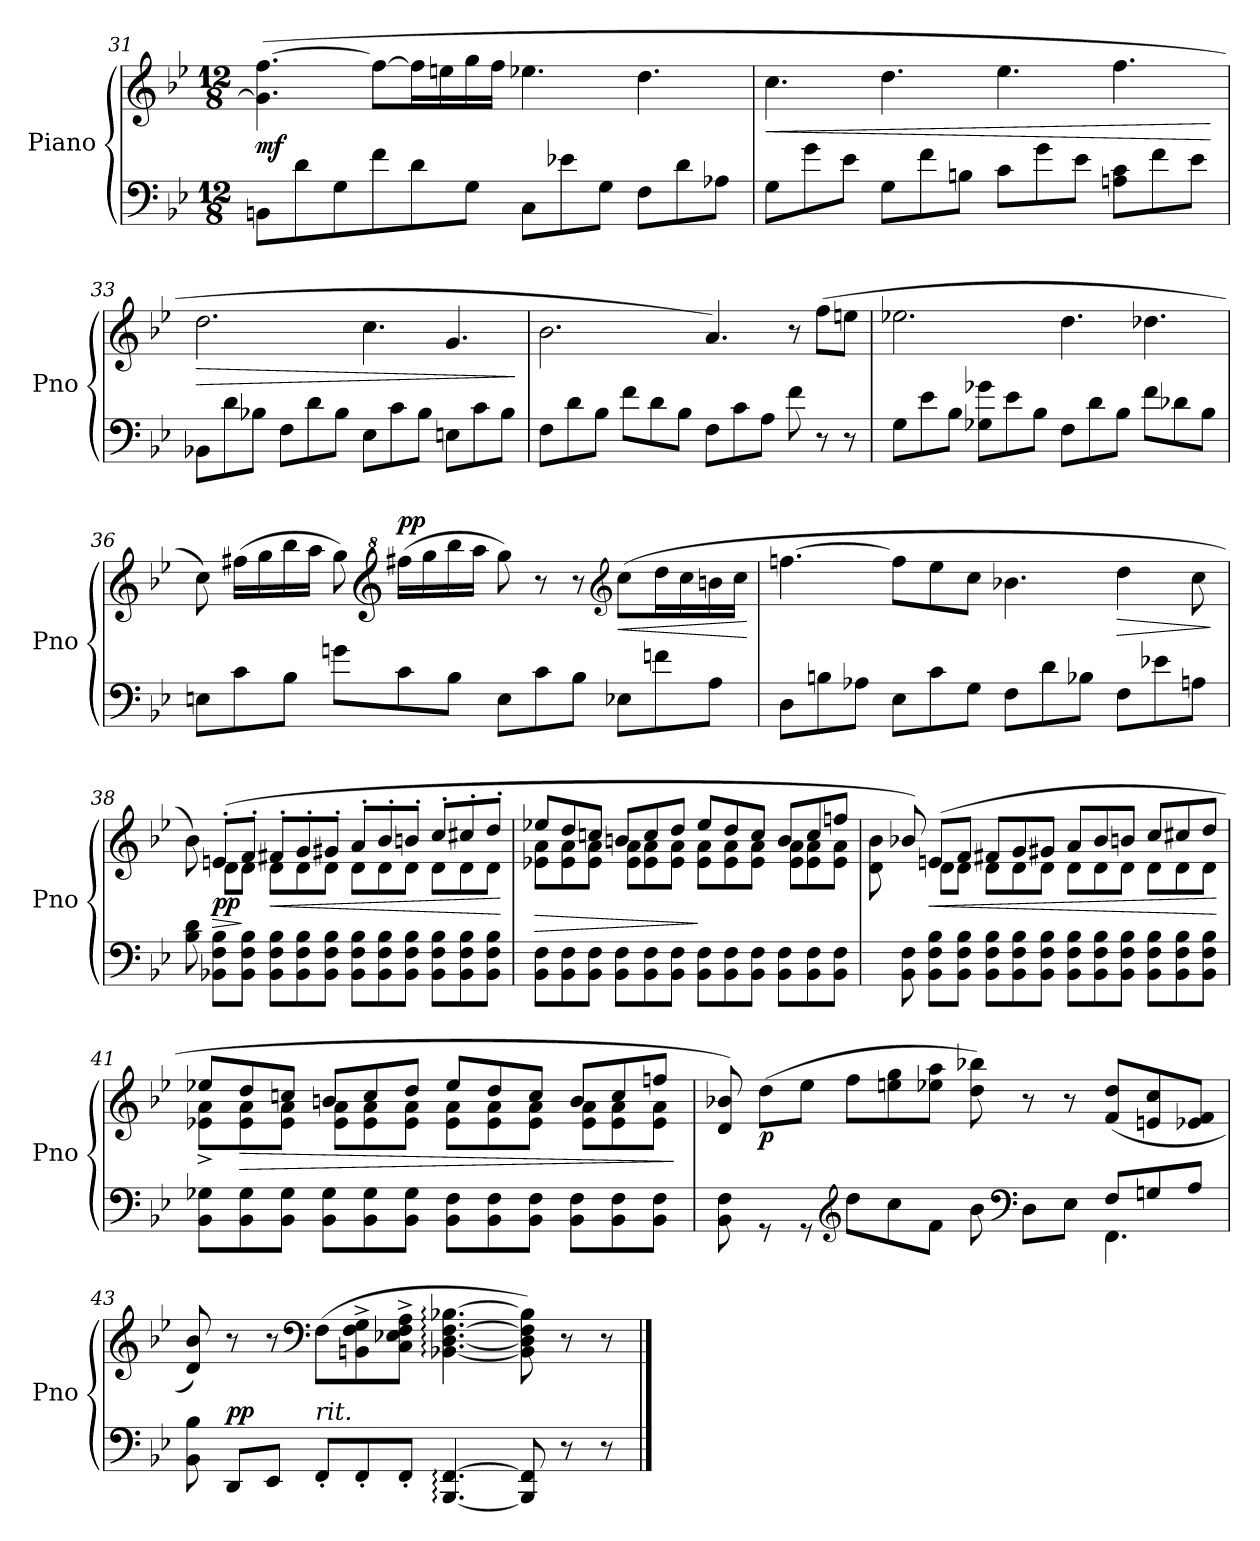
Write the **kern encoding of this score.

**kern	**kern	**dynam
*part1	*part1	*part1
*staff2	*staff1	*staff1/2
*I"Piano	*	*
*I'Pno	*	*
*clefF4	*clefG2	*
*k[b-e-]	*k[b-e-]	*
*B-:	*B-:	*
*M12/8	*M12/8	*
=31	=31	=31
!	!	!LO:DY:b
8BBn\L	(>4.g\] [4.ff\	mf
8d\	.	.
8G\	.	.
8f\	8ff\L_	.
8d\	16ff\L]	.
.	16een\	.
8G\J	16gg\	.
.	16ff\JJ	.
8C\L	4.ee-X\	.
8e-X\	.	.
8G<\J	.	.
8F\L	4.dd\	.
8d\	.	.
8A-X\J	.	.
=32	=32	=32
!	!	!LO:HP:b
8G<\L	4.cc\	<
8g\	.	.
8e-\J	.	.
8G\L	4.dd\	.
8f\	.	.
8Bn<\J	.	.
8c\L	4.ee-\	.
8g\	.	.
8e-\J	.	.
8An\ 8c\L	4.ff\	.
8f\	.	.
8e-\J	.	.
.	.	[
!!LO:LB:g=z
=33	=33	=33
!	!	!LO:HP:b
8BB-X\L	2.dd\	>
8d\	.	.
8B-X\J	.	.
8F\L	.	.
8d\	.	.
8B-\J	.	.
8E-\L	4.cc\	.
8c\	.	.
8B-\J	.	.
8En\L	4.g/	.
8c\	.	.
8B-\J	.	.
.	.	]
!!LO:LB:g=z
=34	=34	=34
8F\L	2.b-\	.
8d\	.	.
8B-\J	.	.
8f\L	.	.
8d\	.	.
8B-\J	.	.
8F\L	4.a/)	.
8c\	.	.
8A\J	.	.
8f\	8r	.
8r	(>8ff\L	.
8r	8een\J	.
=35	=35	=35
8G<\L	2.ee-X\	.
8e-<\	.	.
8B-<\J	.	.
8G-X\ 8g-X\L	.	.
8e-\	.	.
8B-\J	.	.
8F\L	4.dd\	.
8d\	.	.
8B-\J	.	.
8f\L	4.dd-X\	.
8d-X\	.	.
8B-\J	.	.
!!LO:PB:g=z
=36	=36	=36
8En\L	8cc\)	.
8c\	(>16ff#X\LL	.
.	16gg\	.
8B-\J	16bb-\	.
.	16aa\JJ	.
8gn\L	8gg\)	.
*	*clefG^2	*
!	!	!LO:DY:a
8c\	(>16fff#X\LL	pp
.	16ggg\	.
8B-\J	16bbb-\	.
.	16aaa\JJ	.
8E\L	8ggg\)	.
8c\	8r	.
8B-\J	8r	.
*	*clefG2	*
!	!	!LO:HP:b
8E-X\L	(>8cc\L	<
8fn\	16dd\L	.
.	16cc\	.
8A\J	16bn\	.
.	16cc\JJ	.
.	.	[
!!LO:LB:g=z
=37	=37	=37
8D\L	[4.ffn\	.
8Bn\	.	.
8A-X\J	.	.
8E-<\L	8ff\L]	.
8c\	8ee-\	.
8G\J	8cc\J	.
8F<\L	4.b-X\	.
8d\	.	.
8B-X\J	.	.
!	!	!LO:HP:b
8F\L	4dd\	>
8e-X\	.	.
8An\J	8cc\	.
.	.	]
!!LO:PB:g=z
=38	=38	=38
*	*^	*
8B-\ 8d\	8b-\)	8ryy	.
!	!	!	!LO:HP:b
!	!	!	!LO:DY:n=1:b
8BB-X\ 8F\ 8B-\L	(>8en'/L	8d\L	> pp
8BB-\ 8F\ 8B-\J	8f'/J	8d\J	]
!	!	!	!LO:HP:b
8BB-\ 8F\ 8B-\L	8f#X'/L	8d\L	<
8BB-\ 8F\ 8B-\	8g'/	8d\	.
8BB-\ 8F\ 8B-\J	8g#X'/J	8d\J	.
8BB-\ 8F\ 8B-\L	8a'/L	8d\L	.
8BB-\ 8F\ 8B-\	8b-'/	8d\	.
8BB-\ 8F\ 8B-\J	8bn'/J	8d\J	.
8BB-\ 8F\ 8B-\L	8cc'/L	8d\L	.
8BB-\ 8F\ 8B-\	8cc#X'/	8d\	.
8BB-\ 8F\ 8B-\J	8dd'/J	8d\J	.
*	*v	*v	*
.	.	[
=39	=39	=39
!	!	!LO:HP:b
*	*^	*
8BB-\ 8F\L	8ee-X/L	8e-X\ 8a\L	>
8BB-\ 8F\	8dd/	8e-\ 8a\	.
8BB-\ 8F\J	8ccn/J	8e-\ 8a\J	.
8BB-\ 8F\L	8bn/L	8e-\ 8a\L	.
8BB-\ 8F\	8cc/	8e-\ 8a\	.
8BB-\ 8F\J	8dd/J	8e-\ 8a\J	.
8BB-\ 8F\L	8ee-/L	8e-\ 8a\L	]
8BB-\ 8F\	8dd/	8e-\ 8a\	.
8BB-\ 8F\J	8cc/J	8e-\ 8a\J	.
8BB-\ 8F\L	8b/L	8e-\ 8a\L	.
8BB-\ 8F\	8cc/	8e-\ 8a\	.
8BB-\ 8F\J	8ffn/J	8e-\ 8a\J	.
!!LO:LB:g=z	!!
=40	=40	=40	=40
8BB-\ 8F\	8b-X/)	8d\ 8b-\	.
!	!	!	!LO:HP:b
8BB-\ 8F\ 8B-\L	(>8en/L	8d\L	<
8BB-\ 8F\ 8B-\J	8f/J	8d\J	.
8BB-\ 8F\ 8B-\L	8f#X/L	8d\L	.
8BB-\ 8F\ 8B-\	8g/	8d\	.
8BB-\ 8F\ 8B-\J	8g#X/J	8d\J	.
8BB-\ 8F\ 8B-\L	8a/L	8d\L	.
8BB-\ 8F\ 8B-\	8b-/	8d\	.
8BB-\ 8F\ 8B-\J	8bn/J	8d\J	.
8BB-\ 8F\ 8B-\L	8cc/L	8d\L	.
8BB-\ 8F\ 8B-\	8cc#X/	8d\	.
8BB-\ 8F\ 8B-\J	8dd/J	8d\J	.
*	*v	*v	*
.	.	[
!!LO:LB:g=z
=41	=41	=41
*	*^	*
8BB-\ 8G-X\L	8ee-X/L	8e-X\^ 8a\^L	.
!	!	!	!LO:HP:b
8BB-\ 8G-\	8dd/	8e-\ 8a\	>
8BB-\ 8G-\J	8ccn/J	8e-\ 8a\J	.
8BB-\ 8G-\L	8bn/L	8e-\ 8a\L	.
8BB-\ 8G-\	8cc/	8e-\ 8a\	.
8BB-\ 8G-\J	8dd/J	8e-\ 8a\J	.
8BB-\ 8F\L	8ee-/L	8e-\ 8a\L	.
8BB-\ 8F\	8dd/	8e-\ 8a\	.
8BB-\ 8F\J	8cc/J	8e-\ 8a\J	.
8BB-\ 8F\L	8b/L	8e-\ 8a\L	.
8BB-\ 8F\	8cc/	8e-\ 8a\	.
8BB-\ 8F\J	8ffn/J	8e-\ 8a\J	.
*	*v	*v	*
.	.	]
=42	=42	=42
*^	*	*
8BB-\ 8F\	8ryy	8d/ 8b-X/)	.
!	!	!	!LO:DY:b
*v	*v	*	*
8rGG	(>8dd\L	p
8rGG	8ee-\J	.
*clefG2	*	*
8dd<\L	8ff\L	.
8cc\	8een\ 8gg\	.
8f\J	8ee-X\ 8aa\J	.
8b-\	8dd\ 8bb-X\)	.
*clefF4	*	*
8D<\L	8r	.
8E-\J	8r	.
*^	*	*
8F/L	4.FF\	(<8f/ 8dd/L	.
8Gn/	.	8en/ 8cc/	.
8A/J	.	8e-X/ 8f/J	.
*v	*v	*	*
!!LO:LB:g=z
=43	=43	=43
8BB-\ 8B-\	8d/ 8b-/)	.
!	!	!LO:DY:a=2
8DD/L	8r	pp
8EE-/J	8r	.
*	*clefF4	*
!LO:TX:a:i:t=rit.	!	!
8FF'/L	(>8F\L	.
8FF'/	8BBn\^ 8F\^ 8G\^	.
8FF'/J	8C\^ 8E-X\^ 8F\^ 8A\^J	.
[4.BBB-/: [4.FF/:	[4.BB-X\: [4.D\: [4.F\: [4.B-X\:	.
8BBB-/] 8FF/]	8BB-\] 8D\] 8F\] 8B-\])	.
8r	8r	.
8r	8r	.
==	==	==
*-	*-	*-
